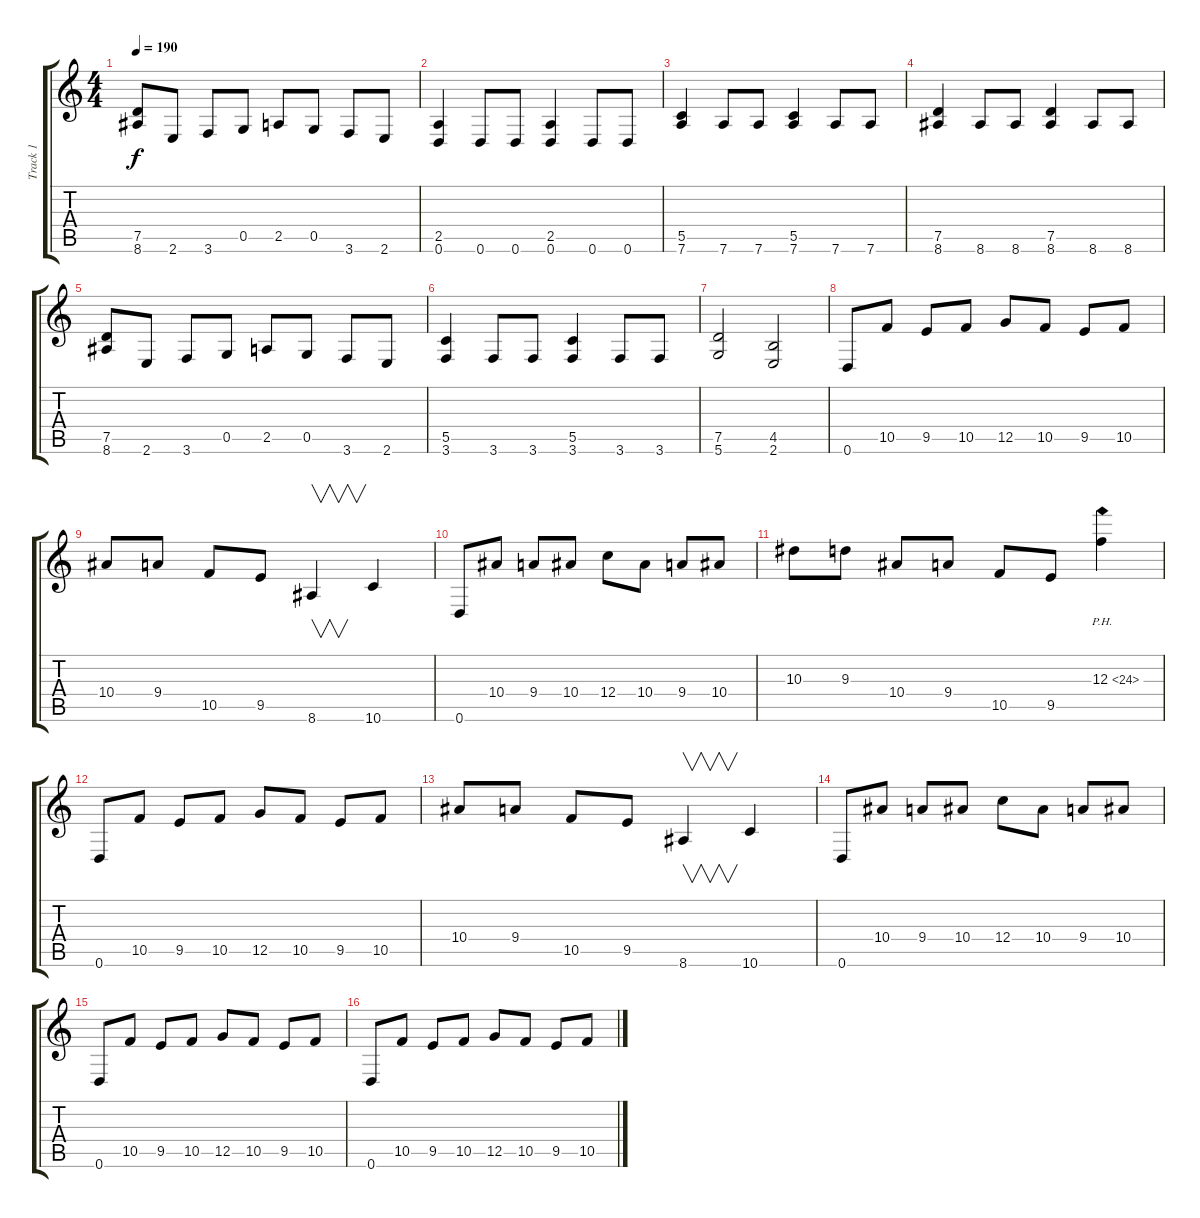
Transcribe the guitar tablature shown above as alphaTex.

\track ("Track 1" "Track 1") {instrument distortionguitar}
\staff {score tabs}
\tuning (D4 A3 F3 C3 G2 D2) {hide}
\ts (4 4)
\tempo 190
\clef g2
\ks c
(7.5 8.6).8{dy f} 2.6.8 3.6.8 0.5.8 2.5.8 0.5.8 3.6.8 2.6.8 |
(2.5 0.6).4 0.6.8 0.6.8 (2.5 0.6).4 0.6.8 0.6.8 |
(5.5 7.6).4 7.6.8 7.6.8 (5.5 7.6).4 7.6.8 7.6.8 |
(7.5 8.6).4 8.6.8 8.6.8 (7.5 8.6).4 8.6.8 8.6.8 |
(7.5 8.6).8 2.6.8 3.6.8 0.5.8 2.5.8 0.5.8 3.6.8 2.6.8 |
(5.5 3.6).4 3.6.8 3.6.8 (5.5 3.6).4 3.6.8 3.6.8 |
(7.5 5.6).2 (4.5 2.6).2 |
0.6.8 10.5.8 9.5.8 10.5.8 12.5.8 10.5.8 9.5.8 10.5.8 |
10.4.8 9.4.8 10.5.8 9.5.8 8.6.4{v} 10.6.4 |
0.6.8 10.4.8 9.4.8 10.4.8 12.4.8 10.4.8 9.4.8 10.4.8 |
10.3.8 9.3.8 10.4.8 9.4.8 10.5.8 9.5.8 12.3{ph 12}.4 |
0.6.8 10.5.8 9.5.8 10.5.8 12.5.8 10.5.8 9.5.8 10.5.8 |
10.4.8 9.4.8 10.5.8 9.5.8 8.6.4{v} 10.6.4 |
0.6.8 10.4.8 9.4.8 10.4.8 12.4.8 10.4.8 9.4.8 10.4.8 |
0.6.8 10.5.8 9.5.8 10.5.8 12.5.8 10.5.8 9.5.8 10.5.8 |
0.6.8 10.5.8 9.5.8 10.5.8 12.5.8 10.5.8 9.5.8 10.5.8
